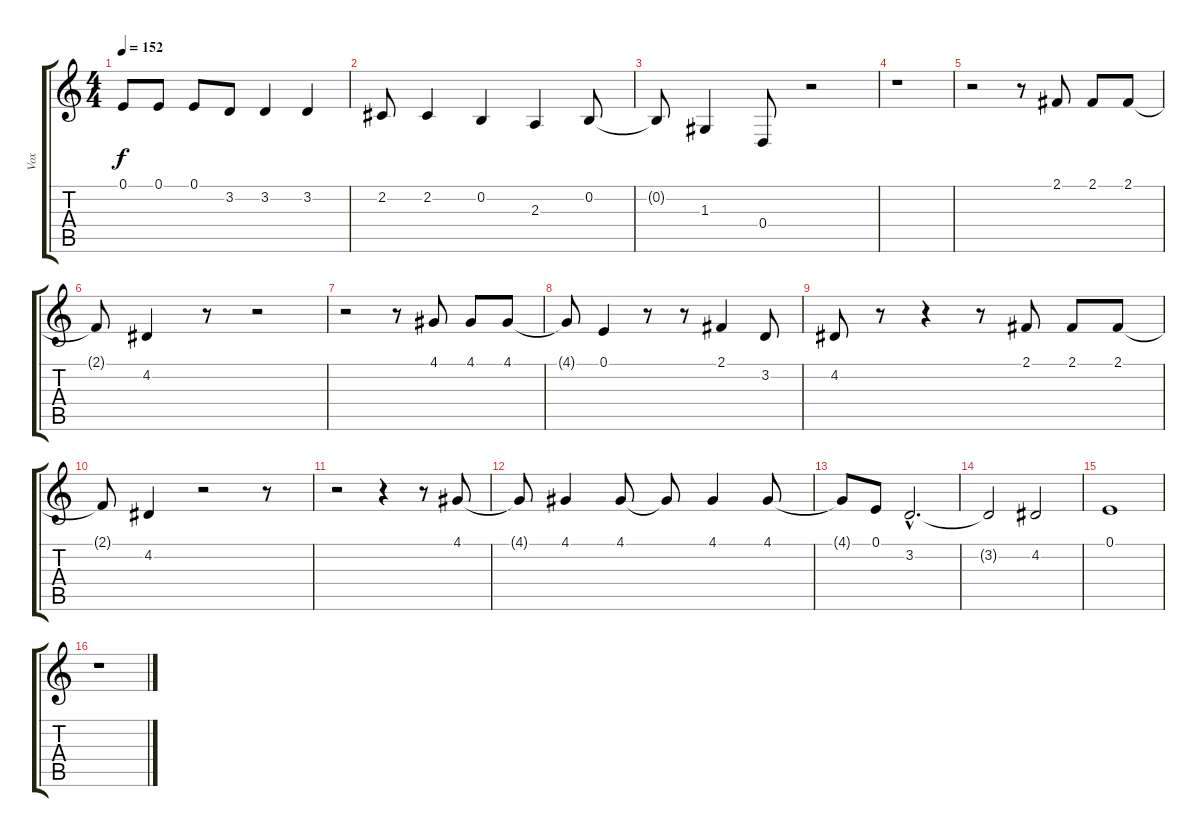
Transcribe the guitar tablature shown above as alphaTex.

\track ("Vox" "Vox") {instrument bassoon}
\staff {score tabs}
\tuning (E4 B3 G3 D3 A2 E2) {hide}
\ts (4 4)
\tempo 152
\clef g2
\ks c
0.1.8{dy f} 0.1.8 0.1.8 3.2.8 3.2.4 3.2.4 |
2.2.8 2.2.4 0.2.4 2.3.4 0.2.8 |
0.2{t}.8 1.3.4 0.4.8 r.2 |
r.1 |
r.2 r.8 2.1.8 2.1.8 2.1.8 |
2.1{t}.8 4.2.4 r.8 r.2 |
r.2 r.8 4.1.8 4.1.8 4.1.8 |
4.1{t}.8 0.1.4 r.8 r.8 2.1.4 3.2.8 |
4.2.8 r.8 r.4 r.8 2.1.8 2.1.8 2.1.8 |
2.1{t}.8 4.2.4 r.2 r.8 |
r.2 r.4 r.8 4.1.8 |
4.1{t}.8 4.1.4 4.1.8 4.1{t}.8 4.1.4 4.1.8 |
4.1{t}.8 0.1.8 3.2{hac}.2{d} |
3.2{t}.2 4.2.2 |
0.1.1 |
r.1
